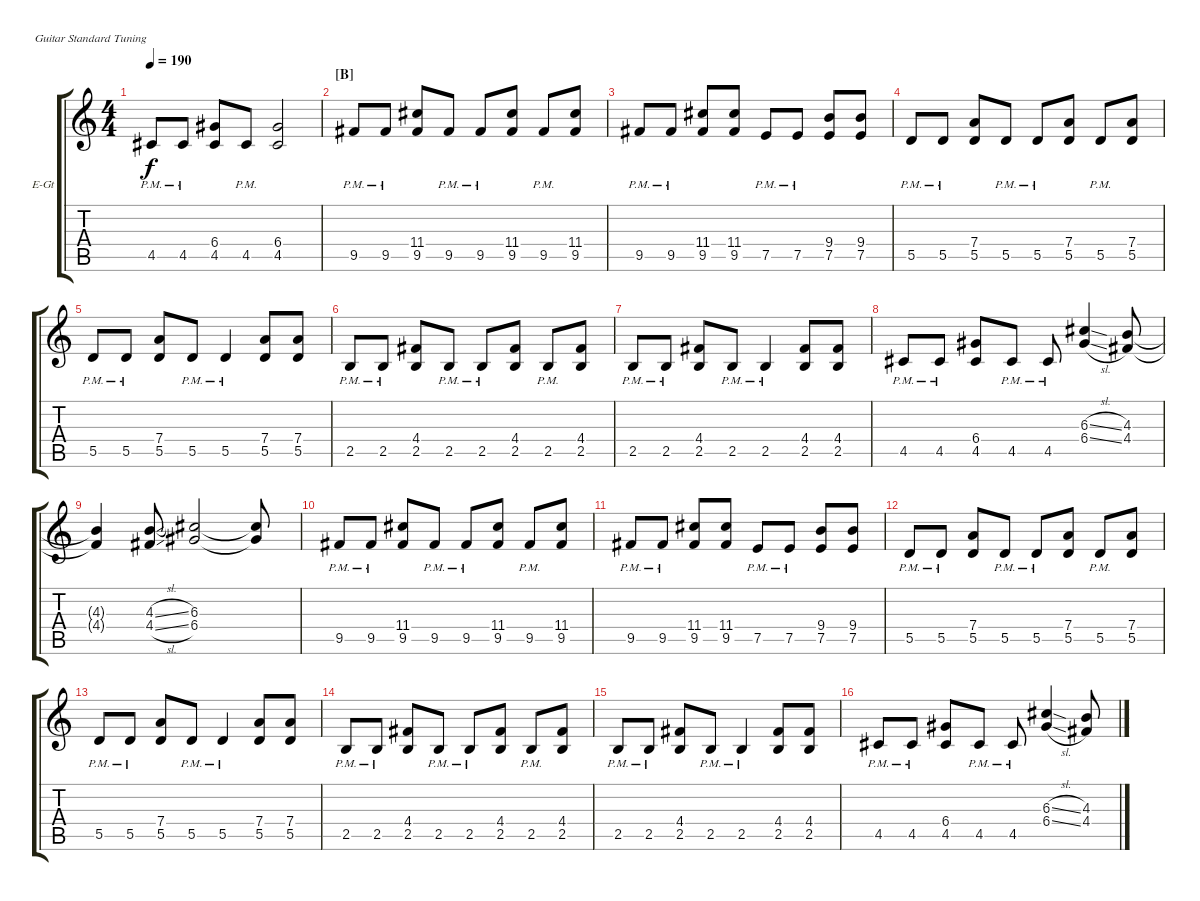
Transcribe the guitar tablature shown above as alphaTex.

\bracketExtendMode groupsimilarinstruments
\firstSystemTrackNameOrientation horizontal
\otherSystemsTrackNameOrientation horizontal
\track ("Rhythm guitar 2" "E-Gt") {instrument distortionguitar}
\staff {score tabs}
\tuning (E4 B3 G3 D3 A2 E2)
\ts (4 4)
\tempo 190
\clef g2
\ks c
4.5{pm}.8{dy f} 4.5{pm}.8 (6.4 4.5).8 4.5{pm}.8 (6.4 4.5).2 |
\section ("B" "")
9.5{pm}.8 9.5{pm}.8 (11.4 9.5).8 9.5{pm}.8 9.5{pm}.8 (11.4 9.5).8 9.5{pm}.8 (11.4 9.5).8 |
9.5{pm}.8 9.5{pm}.8 (11.4 9.5).8 (11.4 9.5).8 7.5{pm}.8 7.5{pm}.8 (9.4 7.5).8 (9.4 7.5).8 |
5.5{pm}.8 5.5{pm}.8 (7.4 5.5).8 5.5{pm}.8 5.5{pm}.8 (7.4 5.5).8 5.5{pm}.8 (7.4 5.5).8 |
5.5{pm}.8 5.5{pm}.8 (7.4 5.5).8 5.5{pm}.8 5.5{pm}.4 (7.4 5.5).8 (7.4 5.5).8 |
2.5{pm}.8 2.5{pm}.8 (4.4 2.5).8 2.5{pm}.8 2.5{pm}.8 (4.4 2.5).8 2.5{pm}.8 (4.4 2.5).8 |
2.5{pm}.8 2.5{pm}.8 (4.4 2.5).8 2.5{pm}.8 2.5{pm}.4 (4.4 2.5).8 (4.4 2.5).8 |
4.5{pm}.8 4.5{pm}.8 (6.4 4.5).8 4.5{pm}.8 4.5{pm}.8 (6.3{sl} 6.4{sl}).4 (4.3 4.4).8 |
(4.3{t} 4.4{t}).4 (4.4{sl} 4.3{sl}).8 (6.3 6.4).2 (6.4{t} 6.3{t}).8 |
9.5{pm}.8 9.5{pm}.8 (11.4 9.5).8 9.5{pm}.8 9.5{pm}.8 (11.4 9.5).8 9.5{pm}.8 (11.4 9.5).8 |
9.5{pm}.8 9.5{pm}.8 (11.4 9.5).8 (11.4 9.5).8 7.5{pm}.8 7.5{pm}.8 (9.4 7.5).8 (9.4 7.5).8 |
5.5{pm}.8 5.5{pm}.8 (7.4 5.5).8 5.5{pm}.8 5.5{pm}.8 (7.4 5.5).8 5.5{pm}.8 (7.4 5.5).8 |
5.5{pm}.8 5.5{pm}.8 (7.4 5.5).8 5.5{pm}.8 5.5{pm}.4 (7.4 5.5).8 (7.4 5.5).8 |
2.5{pm}.8 2.5{pm}.8 (4.4 2.5).8 2.5{pm}.8 2.5{pm}.8 (4.4 2.5).8 2.5{pm}.8 (4.4 2.5).8 |
2.5{pm}.8 2.5{pm}.8 (4.4 2.5).8 2.5{pm}.8 2.5{pm}.4 (4.4 2.5).8 (4.4 2.5).8 |
4.5{pm}.8 4.5{pm}.8 (6.4 4.5).8 4.5{pm}.8 4.5{pm}.8 (6.3{sl} 6.4{sl}).4 (4.3 4.4).8
